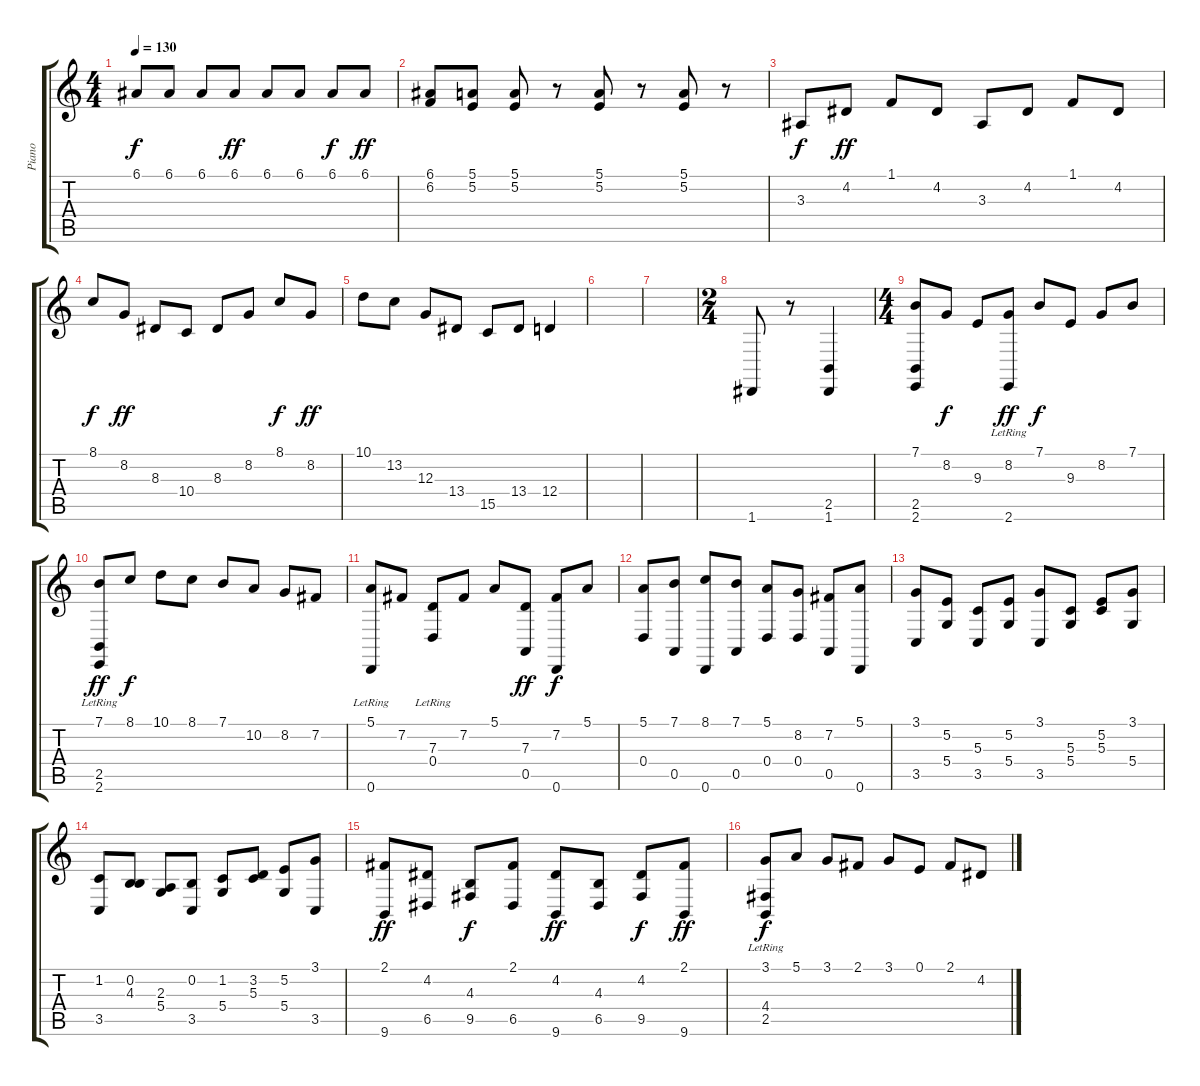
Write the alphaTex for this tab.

\track ("Piano" "Piano") {instrument acousticgrandpiano}
\staff {score tabs}
\tuning (E4 B3 G3 D3 A2 D2) {hide}
\ts (4 4)
\tempo 130
\clef g2
\ks c
6.1.8{dy f} 6.1.8 6.1.8 6.1.8{dy ff} 6.1.8 6.1.8 6.1.8{dy f} 6.1.8{dy ff} |
(6.1 6.2).8 (5.1 5.2).8 (5.1 5.2).8 r.8 (5.1 5.2).8 r.8 (5.1 5.2).8 r.8 |
3.3.8{dy f} 4.2.8{dy ff} 1.1.8 4.2.8 3.3.8 4.2.8 1.1.8 4.2.8 |
8.1.8{dy f} 8.2.8{dy ff} 8.3.8 10.4.8 8.3.8 8.2.8 8.1.8{dy f} 8.2.8{dy ff} |
10.1.8 13.2.8 12.3.8 13.4.8 15.5.8 13.4.8 12.4.4 |
|
|
\ts (2 4)
1.6.8 r.8 (2.5 1.6).4 |
\ts (4 4)
(7.1 2.5 2.6).8 8.2.8{dy f} 9.3.8 (8.2 2.6{lr}).8{dy ff} 7.1.8{dy f} 9.3.8 8.2.8 7.1.8 |
(7.1 2.5{lr} 2.6{lr}).8{dy ff} 8.1.8{dy f} 10.1.8 8.1.8 7.1.8 10.2.8 8.2.8 7.2.8 |
(5.1 0.6{lr}).8 7.2.8 (7.3 0.4{lr}).8 7.2.8 5.1.8 (7.3 0.5).8{dy ff} (7.2 0.6).8{dy f} 5.1.8 |
(5.1 0.4).8 (7.1 0.5).8 (8.1 0.6).8 (7.1 0.5).8 (5.1 0.4).8 (8.2 0.4).8 (7.2 0.5).8 (5.1 0.6).8 |
(3.1 3.5).8 (5.2 5.4).8 (5.3 3.5).8 (5.2 5.4).8 (3.1 3.5).8 (5.3 5.4).8 (5.2 5.3).8 (3.1 5.4).8 |
(1.2 3.5).8 (0.2 4.3).8 (2.3 5.4).8 (0.2 3.5).8 (1.2 5.4).8 (3.2 5.3).8 (5.2 5.4).8 (3.1 3.5).8 |
(2.1 9.6).8{dy ff} (4.2 6.5).8 (4.3 9.5).8{dy f} (2.1 6.5).8 (4.2 9.6).8{dy ff} (4.3 6.5).8 (4.2 9.5).8{dy f} (2.1 9.6).8{dy ff} |
(3.1 4.4{lr} 2.5{lr}).8{dy f} 5.1.8 3.1.8 2.1.8 3.1.8 0.1.8 2.1.8 4.2.8
